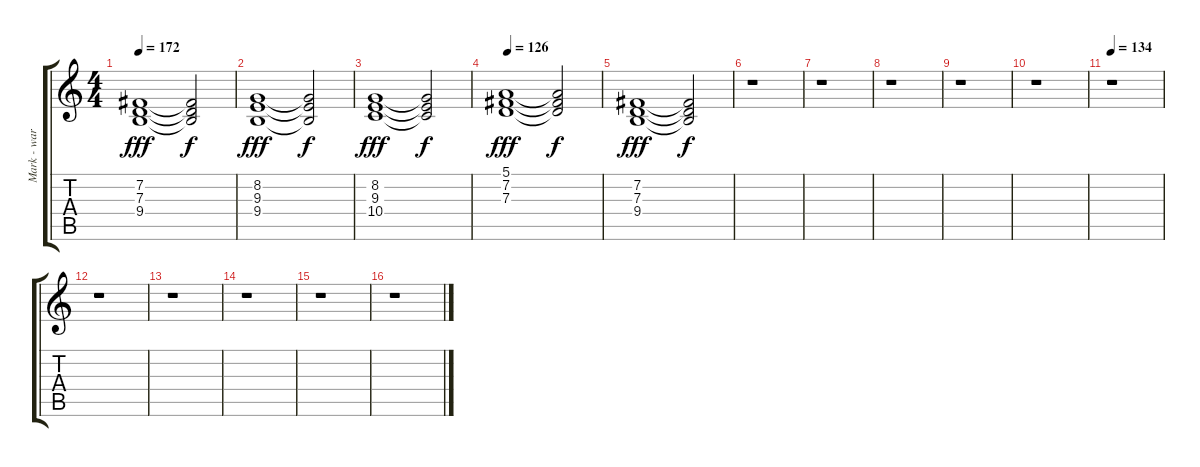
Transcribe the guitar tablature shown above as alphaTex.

\track ("Mark - warmpad" "Mark - war") {instrument electricpiano1}
\staff {score tabs}
\tuning (E4 B3 G3 D3 A2 E2) {hide}
\ts (4 4)
\tempo 172
\clef g2
\ks c
(7.2 7.3 9.4).1{dy fff} (7.2{t} 7.3{t} 9.4{t}).2{dy f} |
(8.2 9.3 9.4).1{dy fff} (8.2{t} 9.3{t} 9.4{t}).2{dy f} |
\tempo (126 1.390625)
(8.2 9.3 10.4).1{dy fff} (8.2{t} 9.3{t} 10.4{t}).2{dy f} |
(5.1 7.2 7.3).1{dy fff} (5.1{t} 7.2{t} 7.3{t}).2{dy f} |
(7.2 7.3 9.4).1{dy fff} (7.2{t} 7.3{t} 9.4{t}).2{dy f} |
r.1 |
r.1 |
r.1 |
r.1 |
r.1 |
\tempo 134
r.1 |
r.1 |
r.1 |
r.1 |
r.1 |
r.1
